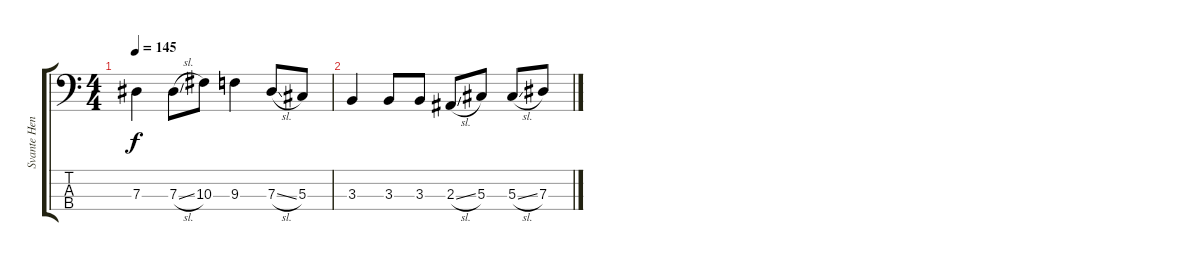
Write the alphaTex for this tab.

\track ("Svante Henrysson" "Svante Hen") {instrument electricbassfinger}
\staff {score tabs}
\tuning (Gb2 Db2 Ab1 Eb1) {hide}
\ts (4 4)
\tempo 145
\clef f4
\ks c
7.3.4{dy f} 7.3{sl}.8 10.3.8 9.3.4 7.3{sl}.8 5.3.8 |
3.3.4 3.3.8 3.3.8 2.3{sl}.8 5.3.8 5.3{sl}.8 7.3.8
